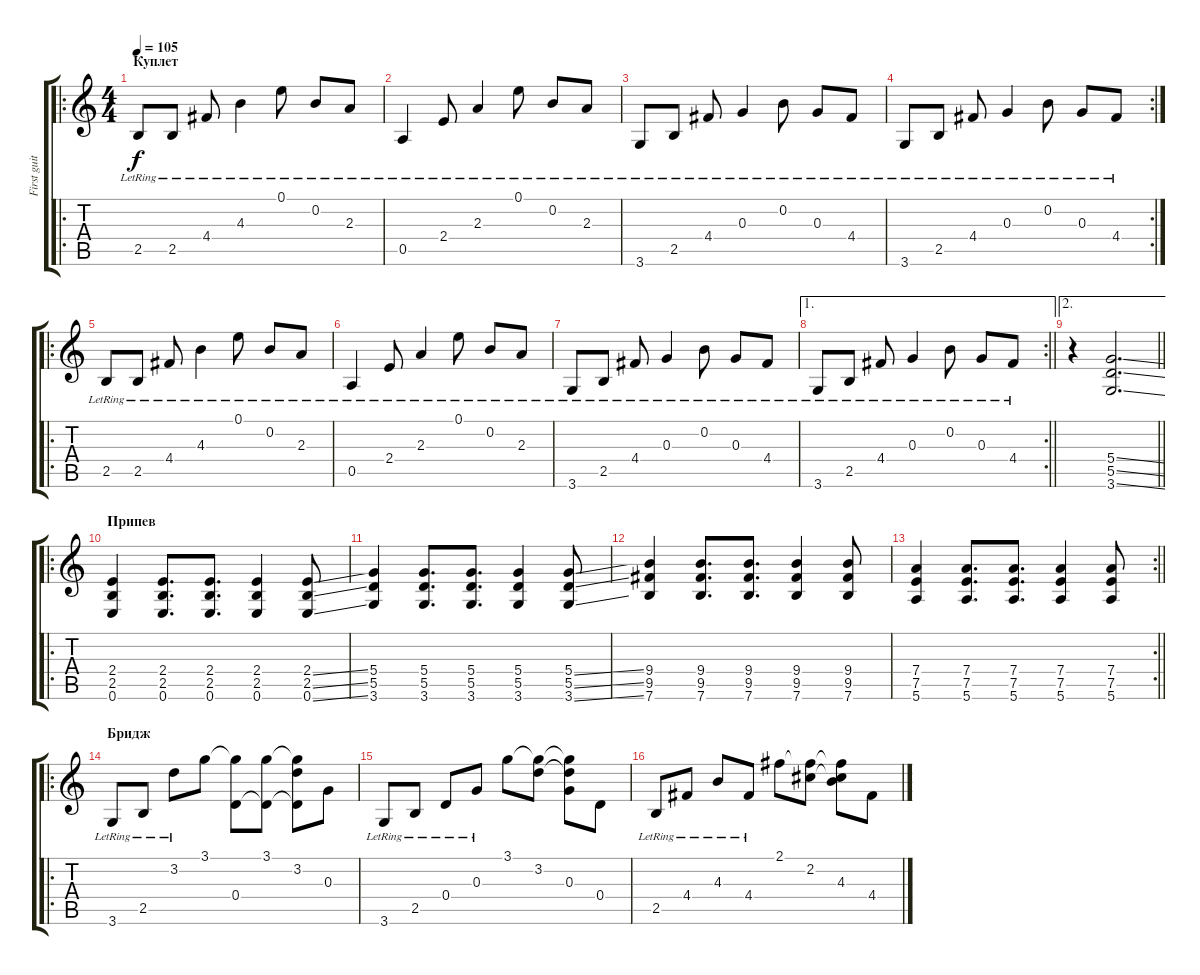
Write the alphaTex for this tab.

\track ("First guitar" "First guit") {solo instrument electricguitarclean}
\staff {score tabs}
\tuning (E4 B3 G3 D3 A2 E2) {hide}
\ro
\ts (4 4)
\section ("" "Куплет")
\tempo 105
\clef g2
\ks c
2.5{lr}.8{dy f instrument electricguitarclean} 2.5{lr}.8 4.4{lr}.8 4.3{lr}.4 0.1{lr}.8 0.2{lr}.8 2.3{lr}.8 |
0.5{lr}.4 2.4{lr}.8 2.3{lr}.4 0.1{lr}.8 0.2{lr}.8 2.3{lr}.8 |
3.6{lr}.8 2.5{lr}.8 4.4{lr}.8 0.3{lr}.4 0.2{lr}.8 0.3{lr}.8 4.4{lr}.8 |
\rc 2
3.6{lr}.8 2.5{lr}.8 4.4{lr}.8 0.3{lr}.4 0.2{lr}.8 0.3{lr}.8 4.4{lr}.8 |
\ro
2.5{lr}.8 2.5{lr}.8 4.4{lr}.8 4.3{lr}.4 0.1{lr}.8 0.2{lr}.8 2.3{lr}.8 |
0.5{lr}.4 2.4{lr}.8 2.3{lr}.4 0.1{lr}.8 0.2{lr}.8 2.3{lr}.8 |
3.6{lr}.8 2.5{lr}.8 4.4{lr}.8 0.3{lr}.4 0.2{lr}.8 0.3{lr}.8 4.4{lr}.8 |
\ae 1
\rc 2
\barLineRight lightlight
3.6{lr}.8 2.5{lr}.8 4.4{lr}.8 0.3{lr}.4 0.2{lr}.8 0.3{lr}.8 4.4{lr}.8 |
\ae 2
\barLineRight lightlight
r.4 (5.4{ss} 5.5{ss} 3.6{ss}).2{d volume 12 instrument distortionguitar} |
\ro
\section ("" "Припев")
(2.4 2.5 0.6).4 (2.4 2.5 0.6).8{d} (2.4 2.5 0.6).8{d} (2.4 2.5 0.6).4 (2.4{ss} 2.5{ss} 0.6{ss}).8 |
(5.4 5.5 3.6).4 (5.4 5.5 3.6).8{d} (5.4 5.5 3.6).8{d} (5.4 5.5 3.6).4 (5.4{ss} 5.5{ss} 3.6{ss}).8 |
(9.4 9.5 7.6).4 (9.4 9.5 7.6).8{d} (9.4 9.5 7.6).8{d} (9.4 9.5 7.6).4 (9.4 9.5 7.6).8 |
\rc 2
\barLineRight lightlight
(7.4 7.5 5.6).4 (7.4 7.5 5.6).8{d} (7.4 7.5 5.6).8{d} (7.4 7.5 5.6).4 (7.4 7.5 5.6).8 |
\ro
\section ("" "Бридж")
3.6{lr}.8{instrument electricguitarclean} 2.5{lr}.8 3.2{lr}.8 3.1.8 (3.1{t} 0.4).8 (3.1 0.4{t}).8 (3.1{t} 3.2 0.4{t}).8 0.3.8 |
3.6{lr}.8 2.5{lr}.8 0.4{lr}.8 0.3{lr}.8 3.1.8 (3.1{t} 3.2).8 (3.1{t} 3.2{t} 0.3).8 0.4.8 |
2.5{lr}.8 4.4{lr}.8 4.3{lr}.8 4.4{lr}.8 2.1.8 (2.1{t} 2.2).8 (2.1{t} 2.2{t} 4.3).8 4.4.8
